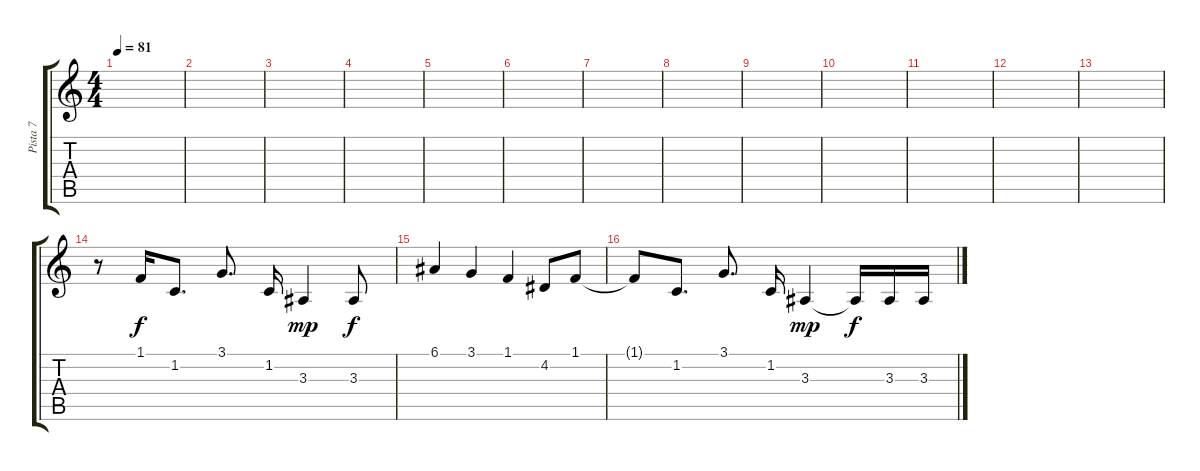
\track ("Pista 7" "Pista 7") {instrument altosax}
\staff {score tabs}
\tuning (E4 B3 G3 D3 A2 E2) {hide}
\ts (4 4)
\tempo 81
\clef g2
\ks c
|
|
|
|
|
|
|
|
|
|
|
|
|
r.8 1.1.16 1.2.8{d} 3.1.8{d} 1.2.16 3.3.4{dy mp} 3.3.8{dy f} |
6.1.4 3.1.4 1.1.4 4.2.8 1.1.8 |
1.1{t}.8 1.2.8{d} 3.1.8{d} 1.2.16 3.3.4{dy mp} 3.3{t}.16{dy f} 3.3.16 3.3.16
